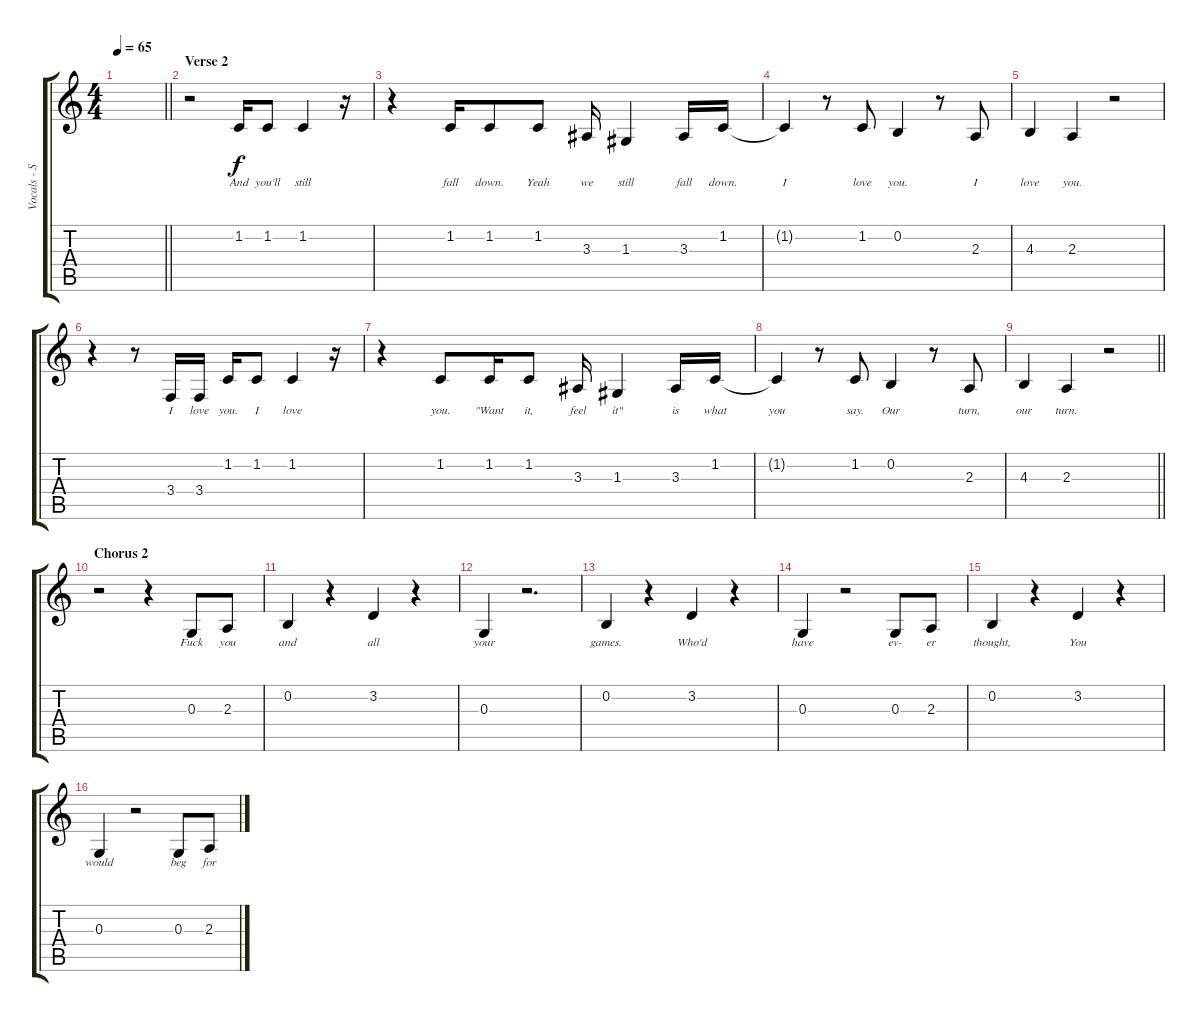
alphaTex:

\track ("Vocals - Simon Neil" "Vocals - S") {instrument altosax}
\staff {score tabs}
\tuning (E4 B3 G3 D3 A2 E2) {hide}
\ts (4 4)
\tempo 65
\clef g2
\barLineRight lightlight
\ks c
|
\section ("" "Verse 2")
r.2 1.2.16{lyrics (0 "And") lyrics (1 "") lyrics (2 "") lyrics (3 "") lyrics (4 "")} 1.2.8{lyrics (0 "you'll") lyrics (1 "") lyrics (2 "") lyrics (3 "") lyrics (4 "")} 1.2.4{lyrics (0 "still") lyrics (1 "") lyrics (2 "") lyrics (3 "") lyrics (4 "")} r.16 |
r.4 1.2.16{lyrics (0 "fall") lyrics (1 "") lyrics (2 "") lyrics (3 "") lyrics (4 "")} 1.2.8{lyrics (0 "down.") lyrics (1 "") lyrics (2 "") lyrics (3 "") lyrics (4 "")} 1.2.8{lyrics (0 "Yeah") lyrics (1 "") lyrics (2 "") lyrics (3 "") lyrics (4 "")} 3.3.16{lyrics (0 "we") lyrics (1 "") lyrics (2 "") lyrics (3 "") lyrics (4 "")} 1.3.4{lyrics (0 "still") lyrics (1 "") lyrics (2 "") lyrics (3 "") lyrics (4 "")} 3.3.16{lyrics (0 "fall") lyrics (1 "") lyrics (2 "") lyrics (3 "") lyrics (4 "")} 1.2.16{lyrics (0 "down.") lyrics (1 "") lyrics (2 "") lyrics (3 "") lyrics (4 "")} |
1.2{t}.4{lyrics (0 "I") lyrics (1 "") lyrics (2 "") lyrics (3 "") lyrics (4 "")} r.8 1.2.8{lyrics (0 "love") lyrics (1 "") lyrics (2 "") lyrics (3 "") lyrics (4 "")} 0.2.4{lyrics (0 "you.") lyrics (1 "") lyrics (2 "") lyrics (3 "") lyrics (4 "")} r.8 2.3.8{lyrics (0 "I") lyrics (1 "") lyrics (2 "") lyrics (3 "") lyrics (4 "")} |
4.3.4{lyrics (0 "love") lyrics (1 "") lyrics (2 "") lyrics (3 "") lyrics (4 "")} 2.3.4{lyrics (0 "you.") lyrics (1 "") lyrics (2 "") lyrics (3 "") lyrics (4 "")} r.2 |
r.4 r.8 3.4.16{lyrics (0 "I") lyrics (1 "") lyrics (2 "") lyrics (3 "") lyrics (4 "")} 3.4.16{lyrics (0 "love") lyrics (1 "") lyrics (2 "") lyrics (3 "") lyrics (4 "")} 1.2.16{lyrics (0 "you.") lyrics (1 "") lyrics (2 "") lyrics (3 "") lyrics (4 "")} 1.2.8{lyrics (0 "I") lyrics (1 "") lyrics (2 "") lyrics (3 "") lyrics (4 "")} 1.2.4{lyrics (0 "love") lyrics (1 "") lyrics (2 "") lyrics (3 "") lyrics (4 "")} r.16 |
r.4 1.2.8{lyrics (0 "you.") lyrics (1 "") lyrics (2 "") lyrics (3 "") lyrics (4 "")} 1.2.16{lyrics (0 "\"Want") lyrics (1 "") lyrics (2 "") lyrics (3 "") lyrics (4 "")} 1.2.8{lyrics (0 "it,") lyrics (1 "") lyrics (2 "") lyrics (3 "") lyrics (4 "")} 3.3.16{lyrics (0 "feel") lyrics (1 "") lyrics (2 "") lyrics (3 "") lyrics (4 "")} 1.3.4{lyrics (0 "it\"") lyrics (1 "") lyrics (2 "") lyrics (3 "") lyrics (4 "")} 3.3.16{lyrics (0 "is") lyrics (1 "") lyrics (2 "") lyrics (3 "") lyrics (4 "")} 1.2.16{lyrics (0 "what") lyrics (1 "") lyrics (2 "") lyrics (3 "") lyrics (4 "")} |
1.2{t}.4{lyrics (0 "you") lyrics (1 "") lyrics (2 "") lyrics (3 "") lyrics (4 "")} r.8 1.2.8{lyrics (0 "say.") lyrics (1 "") lyrics (2 "") lyrics (3 "") lyrics (4 "")} 0.2.4{lyrics (0 "Our") lyrics (1 "") lyrics (2 "") lyrics (3 "") lyrics (4 "")} r.8 2.3.8{lyrics (0 "turn,") lyrics (1 "") lyrics (2 "") lyrics (3 "") lyrics (4 "")} |
\barLineRight lightlight
4.3.4{lyrics (0 "our") lyrics (1 "") lyrics (2 "") lyrics (3 "") lyrics (4 "")} 2.3.4{lyrics (0 "turn.") lyrics (1 "") lyrics (2 "") lyrics (3 "") lyrics (4 "")} r.2 |
\section ("" "Chorus 2")
r.2 r.4 0.3.8{lyrics (0 "Fuck") lyrics (1 "") lyrics (2 "") lyrics (3 "") lyrics (4 "")} 2.3.8{lyrics (0 "you") lyrics (1 "") lyrics (2 "") lyrics (3 "") lyrics (4 "")} |
0.2.4{lyrics (0 "and") lyrics (1 "") lyrics (2 "") lyrics (3 "") lyrics (4 "")} r.4 3.2.4{lyrics (0 "all") lyrics (1 "") lyrics (2 "") lyrics (3 "") lyrics (4 "")} r.4 |
0.3.4{lyrics (0 "your") lyrics (1 "") lyrics (2 "") lyrics (3 "") lyrics (4 "")} r.2{d} |
0.2.4{lyrics (0 "games.") lyrics (1 "") lyrics (2 "") lyrics (3 "") lyrics (4 "")} r.4 3.2.4{lyrics (0 "Who'd") lyrics (1 "") lyrics (2 "") lyrics (3 "") lyrics (4 "")} r.4 |
0.3.4{lyrics (0 "have") lyrics (1 "") lyrics (2 "") lyrics (3 "") lyrics (4 "")} r.2 0.3.8{lyrics (0 "ev-") lyrics (1 "") lyrics (2 "") lyrics (3 "") lyrics (4 "")} 2.3.8{lyrics (0 "er") lyrics (1 "") lyrics (2 "") lyrics (3 "") lyrics (4 "")} |
0.2.4{lyrics (0 "thought,") lyrics (1 "") lyrics (2 "") lyrics (3 "") lyrics (4 "")} r.4 3.2.4{lyrics (0 "You") lyrics (1 "") lyrics (2 "") lyrics (3 "") lyrics (4 "")} r.4 |
0.3.4{lyrics (0 "would") lyrics (1 "") lyrics (2 "") lyrics (3 "") lyrics (4 "")} r.2 0.3.8{lyrics (0 "beg") lyrics (1 "") lyrics (2 "") lyrics (3 "") lyrics (4 "")} 2.3.8{lyrics (0 "for") lyrics (1 "") lyrics (2 "") lyrics (3 "") lyrics (4 "")}
